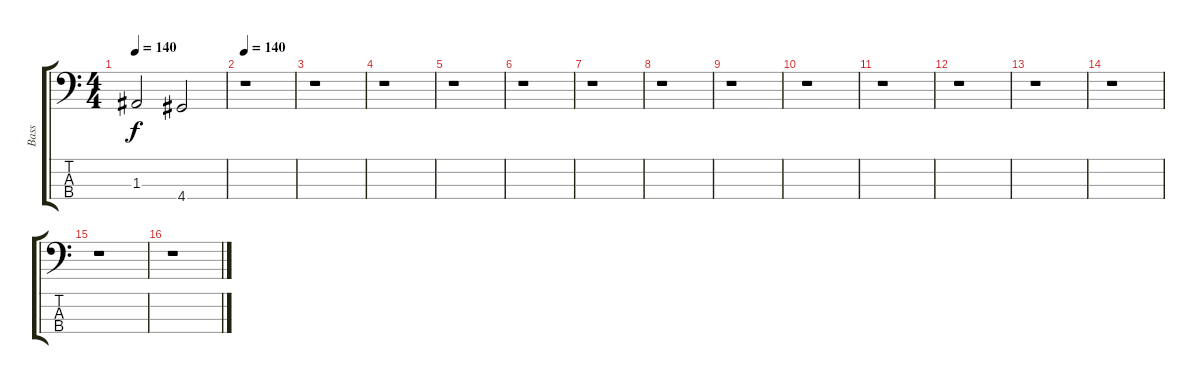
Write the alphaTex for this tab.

\track ("Bass" "Bass") {instrument electricbassfinger}
\staff {score tabs}
\tuning (G2 D2 A1 E1) {hide}
\ts (4 4)
\tempo 140
\clef f4
\ks c
1.3{t}.2{dy f} 4.4.2 |
\section ("" "")
\tempo 140
r.1 |
r.1 |
r.1 |
r.1 |
r.1 |
r.1 |
r.1 |
r.1 |
r.1 |
r.1 |
r.1 |
r.1 |
r.1 |
r.1 |
r.1
